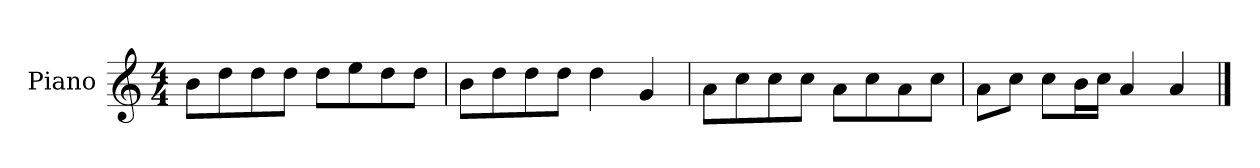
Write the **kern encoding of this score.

**kern
*part1
*staff1
*I"Piano
*I'P-no
*clefG2
*k[]
*M4/4
*MM90
=1
8b\L
8dd\
8dd\
8dd\J
8dd\L
8ee\
8dd\
8dd\J
=2
8b\L
8dd\
8dd\
8dd\J
4dd\
4g/
=3
8a\L
8cc\
8cc\
8cc\J
8a\L
8cc\
8a\
8cc\J
=4
8a\L
8cc\J
8cc\L
16b\L
16cc\JJ
4a/
4a/
==
*-
